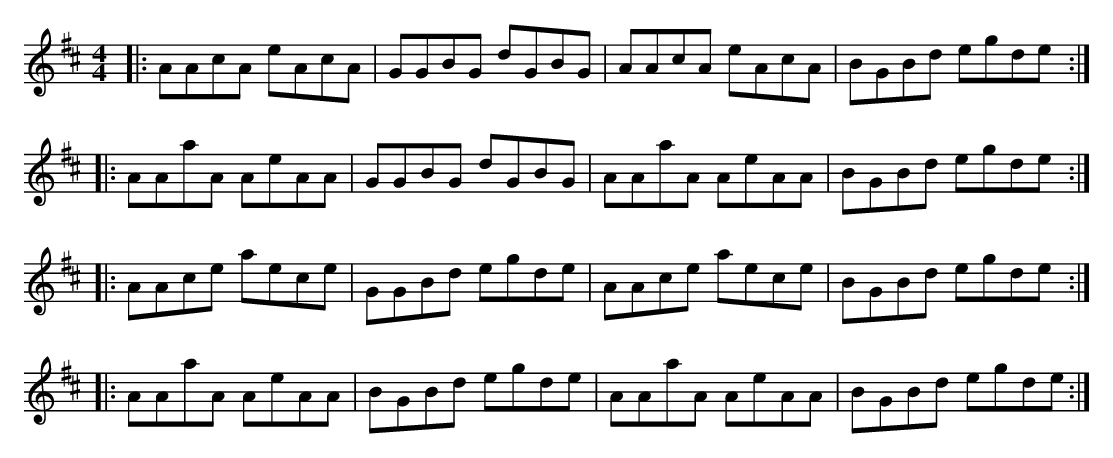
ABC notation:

X:1
M:4/4
K:D
|:AAcA eAcA|GGBG dGBG|AAcA eAcA|BGBd egde:|
|:AAaA AeAA|GGBG dGBG|AAaA AeAA|BGBd egde:|
|:AAce aece|GGBd egde|AAce aece|BGBd egde:|
|:AAaA AeAA|BGBd egde|AAaA AeAA|BGBd egde:|
